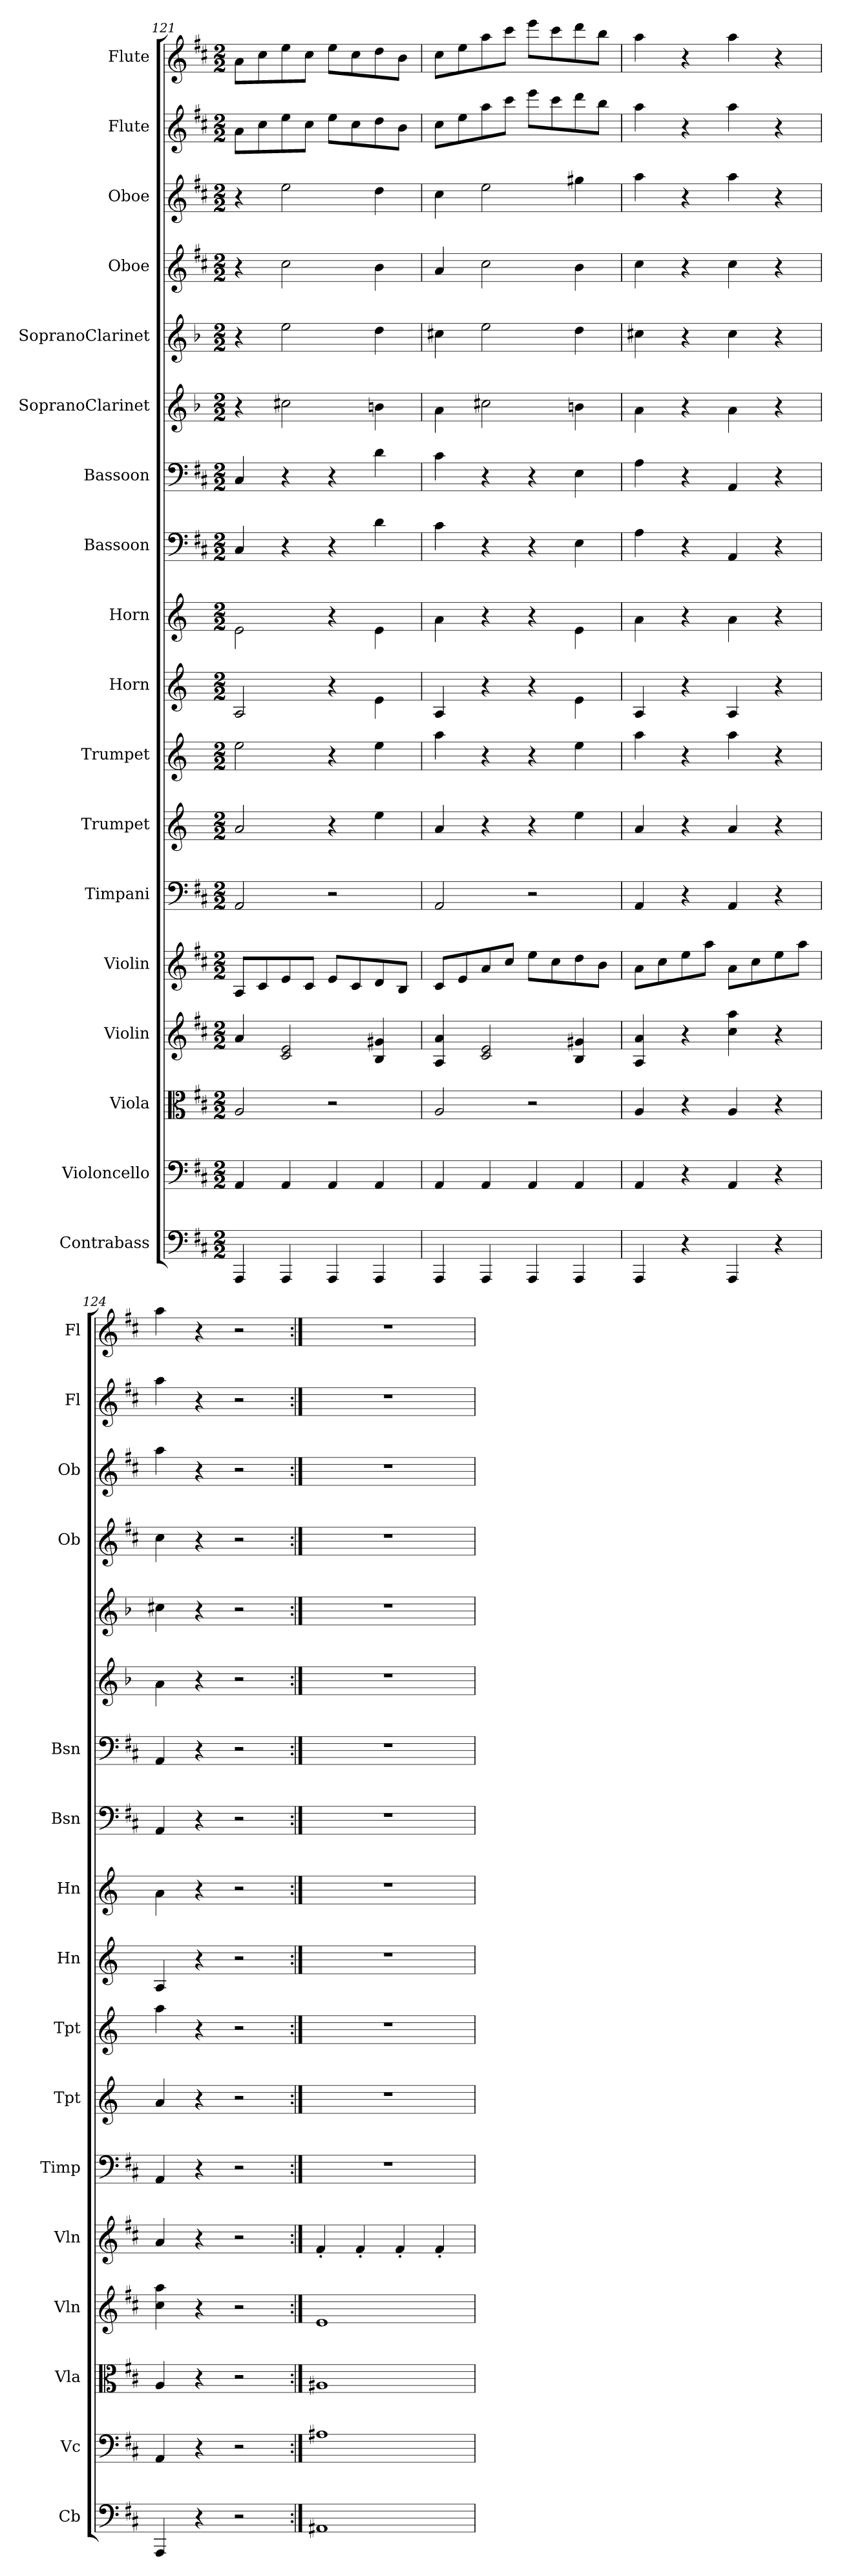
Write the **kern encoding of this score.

**kern	**kern	**kern	**kern	**kern	**kern	**kern	**kern	**kern	**kern	**kern	**kern	**kern	**kern	**kern	**kern	**kern	**kern
*part18	*part17	*part16	*part15	*part14	*part13	*part12	*part11	*part10	*part9	*part8	*part7	*part6	*part5	*part4	*part3	*part2	*part1
*staff18	*staff17	*staff16	*staff15	*staff14	*staff13	*staff12	*staff11	*staff10	*staff9	*staff8	*staff7	*staff6	*staff5	*staff4	*staff3	*staff2	*staff1
*I"Contrabass	*I"Violoncello	*I"Viola	*I"Violin	*I"Violin	*I"Timpani	*I"Trumpet	*I"Trumpet	*I"Horn	*I"Horn	*I"Bassoon	*I"Bassoon	*I"SopranoClarinet	*I"SopranoClarinet	*I"Oboe	*I"Oboe	*I"Flute	*I"Flute
*I'Cb	*I'Vc	*I'Vla	*I'Vln	*I'Vln	*I'Timp	*I'Tpt	*I'Tpt	*I'Hn	*I'Hn	*I'Bsn	*I'Bsn	*	*	*I'Ob	*I'Ob	*I'Fl	*I'Fl
*clefF4	*clefF4	*clefC3	*clefG2	*clefG2	*clefF4	*clefG2	*clefG2	*clefG2	*clefG2	*clefF4	*clefF4	*clefG2	*clefG2	*clefG2	*clefG2	*clefG2	*clefG2
*k[f#c#]	*k[f#c#]	*k[f#c#]	*k[f#c#]	*k[f#c#]	*k[f#c#]	*k[]	*k[]	*k[]	*k[]	*k[f#c#]	*k[f#c#]	*k[b-]	*k[b-]	*k[f#c#]	*k[f#c#]	*k[f#c#]	*k[f#c#]
*M2/2	*M2/2	*M2/2	*M2/2	*M2/2	*M2/2	*M2/2	*M2/2	*M2/2	*M2/2	*M2/2	*M2/2	*M2/2	*M2/2	*M2/2	*M2/2	*M2/2	*M2/2
=121	=121	=121	=121	=121	=121	=121	=121	=121	=121	=121	=121	=121	=121	=121	=121	=121	=121
4AAA/	4AA/	2A/	4a/	8A/L	2AA/	2a/	2ee\	2A/	2e\	4C#/	4C#/	4r	4r	4r	4r	8a\L	8a\L
.	.	.	.	8c#/	.	.	.	.	.	.	.	.	.	.	.	8cc#\	8cc#\
4AAA/	4AA/	.	2c#/ 2e/	8e/	.	.	.	.	.	4r	4r	2cc#X\	2ee\	2cc#\	2ee\	8ee\	8ee\
.	.	.	.	8c#/J	.	.	.	.	.	.	.	.	.	.	.	8cc#\J	8cc#\J
4AAA/	4AA/	2r	.	8e/L	2r	4r	4r	4r	4r	4r	4r	.	.	.	.	8ee\L	8ee\L
.	.	.	.	8c#/	.	.	.	.	.	.	.	.	.	.	.	8cc#\	8cc#\
4AAA/	4AA/	.	4B/ 4g#X/	8d/	.	4ee\	4ee\	4e\	4e\	4d\	4d\	4bn\	4dd\	4b\	4dd\	8dd\	8dd\
.	.	.	.	8B/J	.	.	.	.	.	.	.	.	.	.	.	8b\J	8b\J
=122	=122	=122	=122	=122	=122	=122	=122	=122	=122	=122	=122	=122	=122	=122	=122	=122	=122
4AAA/	4AA/	2A/	4A/ 4a/	8c#/L	2AA/	4a/	4aa\	4A/	4a\	4c#\	4c#\	4a\	4cc#X\	4a/	4cc#\	8cc#\L	8cc#\L
.	.	.	.	8e/	.	.	.	.	.	.	.	.	.	.	.	8ee\	8ee\
4AAA/	4AA/	.	2c#/ 2e/	8a/	.	4r	4r	4r	4r	4r	4r	2cc#X\	2ee\	2cc#\	2ee\	8aa\	8aa\
.	.	.	.	8cc#/J	.	.	.	.	.	.	.	.	.	.	.	8ccc#\J	8ccc#\J
4AAA/	4AA/	2r	.	8ee\L	2r	4r	4r	4r	4r	4r	4r	.	.	.	.	8eee\L	8eee\L
.	.	.	.	8cc#\	.	.	.	.	.	.	.	.	.	.	.	8ccc#\	8ccc#\
4AAA/	4AA/	.	4B/ 4g#X/	8dd\	.	4ee\	4ee\	4e\	4e\	4E\	4E\	4bn\	4dd\	4b\	4gg#X\	8ddd\	8ddd\
.	.	.	.	8b\J	.	.	.	.	.	.	.	.	.	.	.	8bb\J	8bb\J
=123	=123	=123	=123	=123	=123	=123	=123	=123	=123	=123	=123	=123	=123	=123	=123	=123	=123
4AAA/	4AA/	4A/	4A/ 4a/	8a\L	4AA/	4a/	4aa\	4A/	4a\	4A\	4A\	4a\	4cc#X\	4cc#\	4aa\	4aa\	4aa\
.	.	.	.	8cc#\	.	.	.	.	.	.	.	.	.	.	.	.	.
4r	4r	4r	4r	8ee\	4r	4r	4r	4r	4r	4r	4r	4r	4r	4r	4r	4r	4r
.	.	.	.	8aa\J	.	.	.	.	.	.	.	.	.	.	.	.	.
4AAA/	4AA/	4A/	4cc#\ 4aa\	8a\L	4AA/	4a/	4aa\	4A/	4a\	4AA/	4AA/	4a\	4cc#\	4cc#\	4aa\	4aa\	4aa\
.	.	.	.	8cc#\	.	.	.	.	.	.	.	.	.	.	.	.	.
4r	4r	4r	4r	8ee\	4r	4r	4r	4r	4r	4r	4r	4r	4r	4r	4r	4r	4r
.	.	.	.	8aa\J	.	.	.	.	.	.	.	.	.	.	.	.	.
=124	=124	=124	=124	=124	=124	=124	=124	=124	=124	=124	=124	=124	=124	=124	=124	=124	=124
4AAA/	4AA/	4A/	4cc#\ 4aa\	4a/	4AA/	4a/	4aa\	4A/	4a\	4AA/	4AA/	4a\	4cc#X\	4cc#\	4aa\	4aa\	4aa\
4r	4r	4r	4r	4r	4r	4r	4r	4r	4r	4r	4r	4r	4r	4r	4r	4r	4r
2r	2r	2r	2r	2r	2r	2r	2r	2r	2r	2r	2r	2r	2r	2r	2r	2r	2r
=125:|!	=125:|!	=125:|!	=125:|!	=125:|!	=125:|!	=125:|!	=125:|!	=125:|!	=125:|!	=125:|!	=125:|!	=125:|!	=125:|!	=125:|!	=125:|!	=125:|!	=125:|!
1AA#X\	1A#X\	1A#X/	1e/	4f#'/	1r	1r	1r	1r	1r	1r	1r	1r	1r	1r	1r	1r	1r
.	.	.	.	4f#'/	.	.	.	.	.	.	.	.	.	.	.	.	.
.	.	.	.	4f#'/	.	.	.	.	.	.	.	.	.	.	.	.	.
.	.	.	.	4f#'/	.	.	.	.	.	.	.	.	.	.	.	.	.
=	=	=	=	=	=	=	=	=	=	=	=	=	=	=	=	=	=
*-	*-	*-	*-	*-	*-	*-	*-	*-	*-	*-	*-	*-	*-	*-	*-	*-	*-
